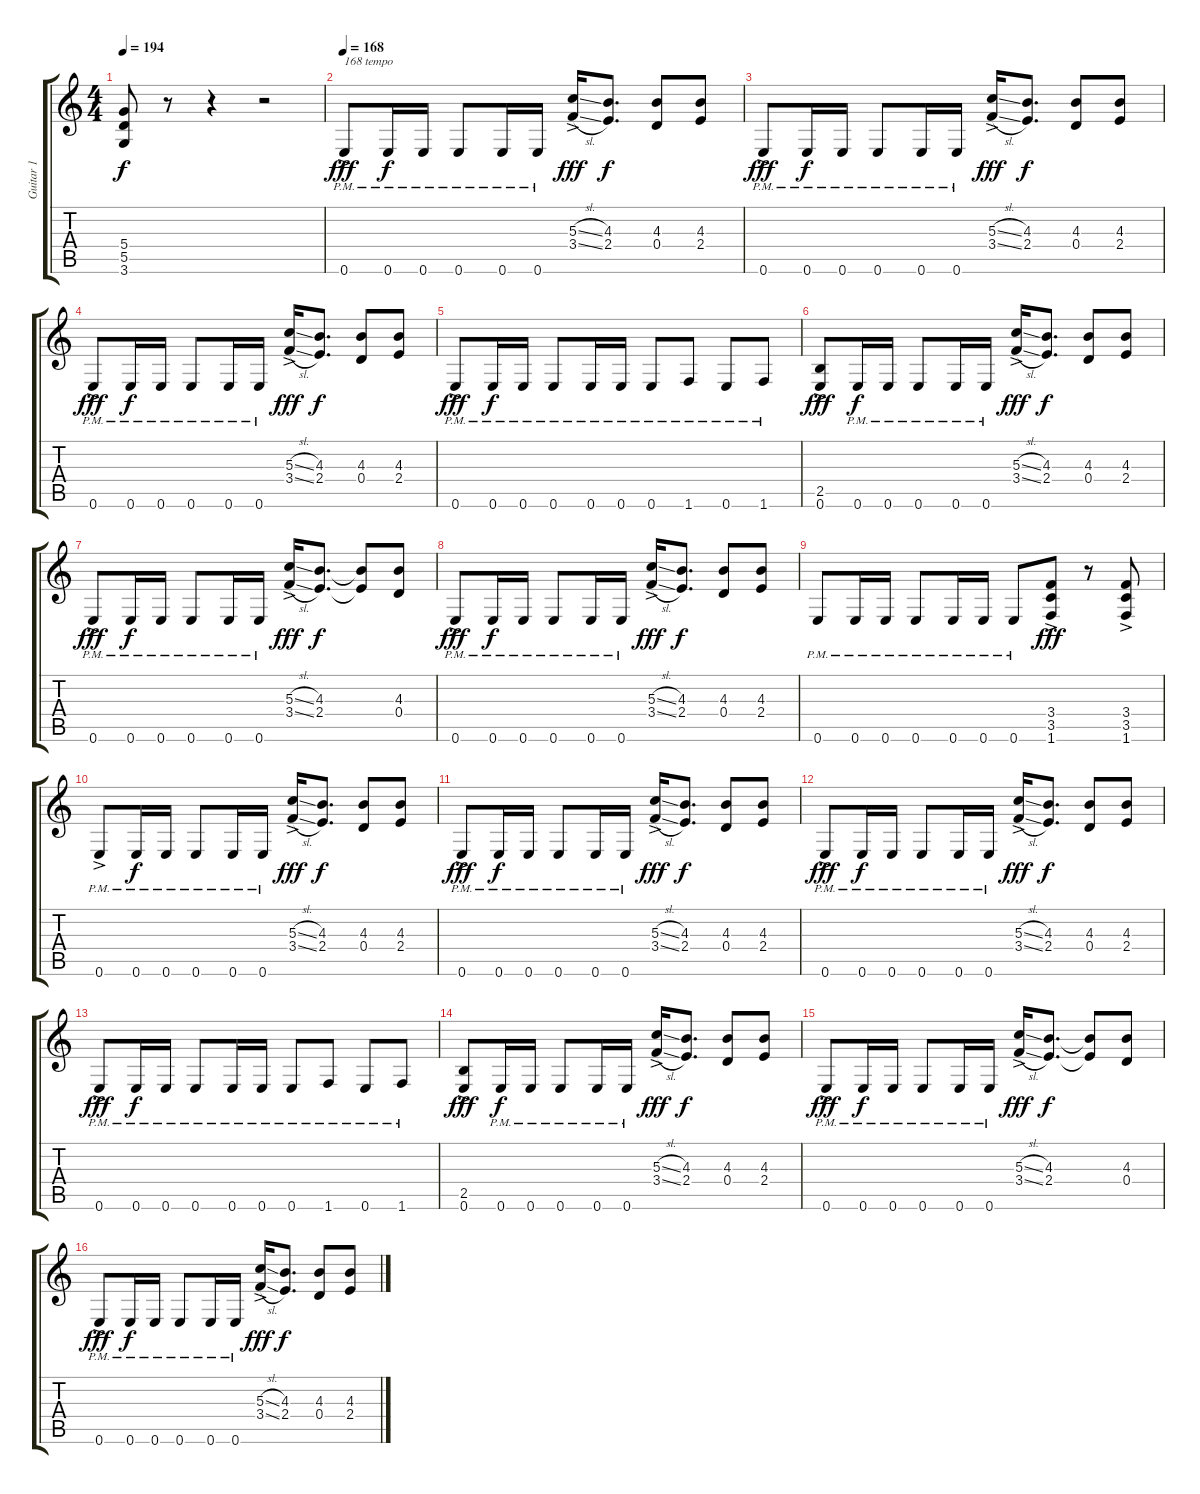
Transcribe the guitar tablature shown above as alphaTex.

\track ("Guitar 1" "Guitar 1") {instrument distortionguitar}
\staff {score tabs}
\tuning (E4 B3 G3 D3 A2 E2) {hide}
\ts (4 4)
\tempo 194
\clef g2
\ks c
(5.4 5.5 3.6).8{dy f} r.8 r.4 r.2 |
\tempo 168
0.6{ac pm}.8{txt "168 tempo" dy fff} 0.6{pm}.16{dy f} 0.6{pm}.16 0.6{pm}.8 0.6{pm}.16 0.6{pm}.16 (5.3{sl ac} 3.4{sl ac}).16{dy fff} (4.3 2.4).8{d dy f} (4.3 0.4).8 (4.3 2.4).8 |
0.6{ac pm}.8{dy fff} 0.6{pm}.16{dy f} 0.6{pm}.16 0.6{pm}.8 0.6{pm}.16 0.6{pm}.16 (5.3{sl ac} 3.4{sl ac}).16{dy fff} (4.3 2.4).8{d dy f} (4.3 0.4).8 (4.3 2.4).8 |
0.6{ac pm}.8{dy fff} 0.6{pm}.16{dy f} 0.6{pm}.16 0.6{pm}.8 0.6{pm}.16 0.6{pm}.16 (5.3{sl ac} 3.4{sl ac}).16{dy fff} (4.3 2.4).8{d dy f} (4.3 0.4).8 (4.3 2.4).8 |
0.6{ac pm}.8{dy fff} 0.6{pm}.16{dy f} 0.6{pm}.16 0.6{pm}.8 0.6{pm}.16 0.6{pm}.16 0.6{pm}.8 1.6{pm}.8 0.6{pm}.8 1.6{pm}.8 |
(2.5{ac} 0.6{ac}).8{dy fff} 0.6{pm}.16{dy f} 0.6{pm}.16 0.6{pm}.8 0.6{pm}.16 0.6{pm}.16 (5.3{sl ac} 3.4{sl ac}).16{dy fff} (4.3 2.4).8{d dy f} (4.3 0.4).8 (4.3 2.4).8 |
0.6{ac pm}.8{dy fff} 0.6{pm}.16{dy f} 0.6{pm}.16 0.6{pm}.8 0.6{pm}.16 0.6{pm}.16 (5.3{sl ac} 3.4{sl ac}).16{dy fff} (4.3 2.4).8{d dy f} (4.3{t} 2.4{t}).8 (4.3 0.4).8 |
0.6{ac pm}.8{dy fff} 0.6{pm}.16{dy f} 0.6{pm}.16 0.6{pm}.8 0.6{pm}.16 0.6{pm}.16 (5.3{sl ac} 3.4{sl ac}).16{dy fff} (4.3 2.4).8{d dy f} (4.3 0.4).8 (4.3 2.4).8 |
0.6{pm}.8 0.6{pm}.16 0.6{pm}.16 0.6{pm}.8 0.6{pm}.16 0.6{pm}.16 0.6{pm}.8 (3.4{ac} 3.5{ac} 1.6{ac}).8{dy fff} r.8 (3.4{ac} 3.5{ac} 1.6{ac}).8 |
0.6{ac pm}.8 0.6{pm}.16{dy f} 0.6{pm}.16 0.6{pm}.8 0.6{pm}.16 0.6{pm}.16 (5.3{sl ac} 3.4{sl ac}).16{dy fff} (4.3 2.4).8{d dy f} (4.3 0.4).8 (4.3 2.4).8 |
0.6{ac pm}.8{dy fff} 0.6{pm}.16{dy f} 0.6{pm}.16 0.6{pm}.8 0.6{pm}.16 0.6{pm}.16 (5.3{sl ac} 3.4{sl ac}).16{dy fff} (4.3 2.4).8{d dy f} (4.3 0.4).8 (4.3 2.4).8 |
0.6{ac pm}.8{dy fff} 0.6{pm}.16{dy f} 0.6{pm}.16 0.6{pm}.8 0.6{pm}.16 0.6{pm}.16 (5.3{sl ac} 3.4{sl ac}).16{dy fff} (4.3 2.4).8{d dy f} (4.3 0.4).8 (4.3 2.4).8 |
0.6{ac pm}.8{dy fff} 0.6{pm}.16{dy f} 0.6{pm}.16 0.6{pm}.8 0.6{pm}.16 0.6{pm}.16 0.6{pm}.8 1.6{pm}.8 0.6{pm}.8 1.6{pm}.8 |
(2.5{ac} 0.6{ac}).8{dy fff} 0.6{pm}.16{dy f} 0.6{pm}.16 0.6{pm}.8 0.6{pm}.16 0.6{pm}.16 (5.3{sl ac} 3.4{sl ac}).16{dy fff} (4.3 2.4).8{d dy f} (4.3 0.4).8 (4.3 2.4).8 |
0.6{ac pm}.8{dy fff} 0.6{pm}.16{dy f} 0.6{pm}.16 0.6{pm}.8 0.6{pm}.16 0.6{pm}.16 (5.3{sl ac} 3.4{sl ac}).16{dy fff} (4.3 2.4).8{d dy f} (4.3{t} 2.4{t}).8 (4.3 0.4).8 |
0.6{ac pm}.8{dy fff} 0.6{pm}.16{dy f} 0.6{pm}.16 0.6{pm}.8 0.6{pm}.16 0.6{pm}.16 (5.3{sl ac} 3.4{sl ac}).16{dy fff} (4.3 2.4).8{d dy f} (4.3 0.4).8 (4.3 2.4).8
